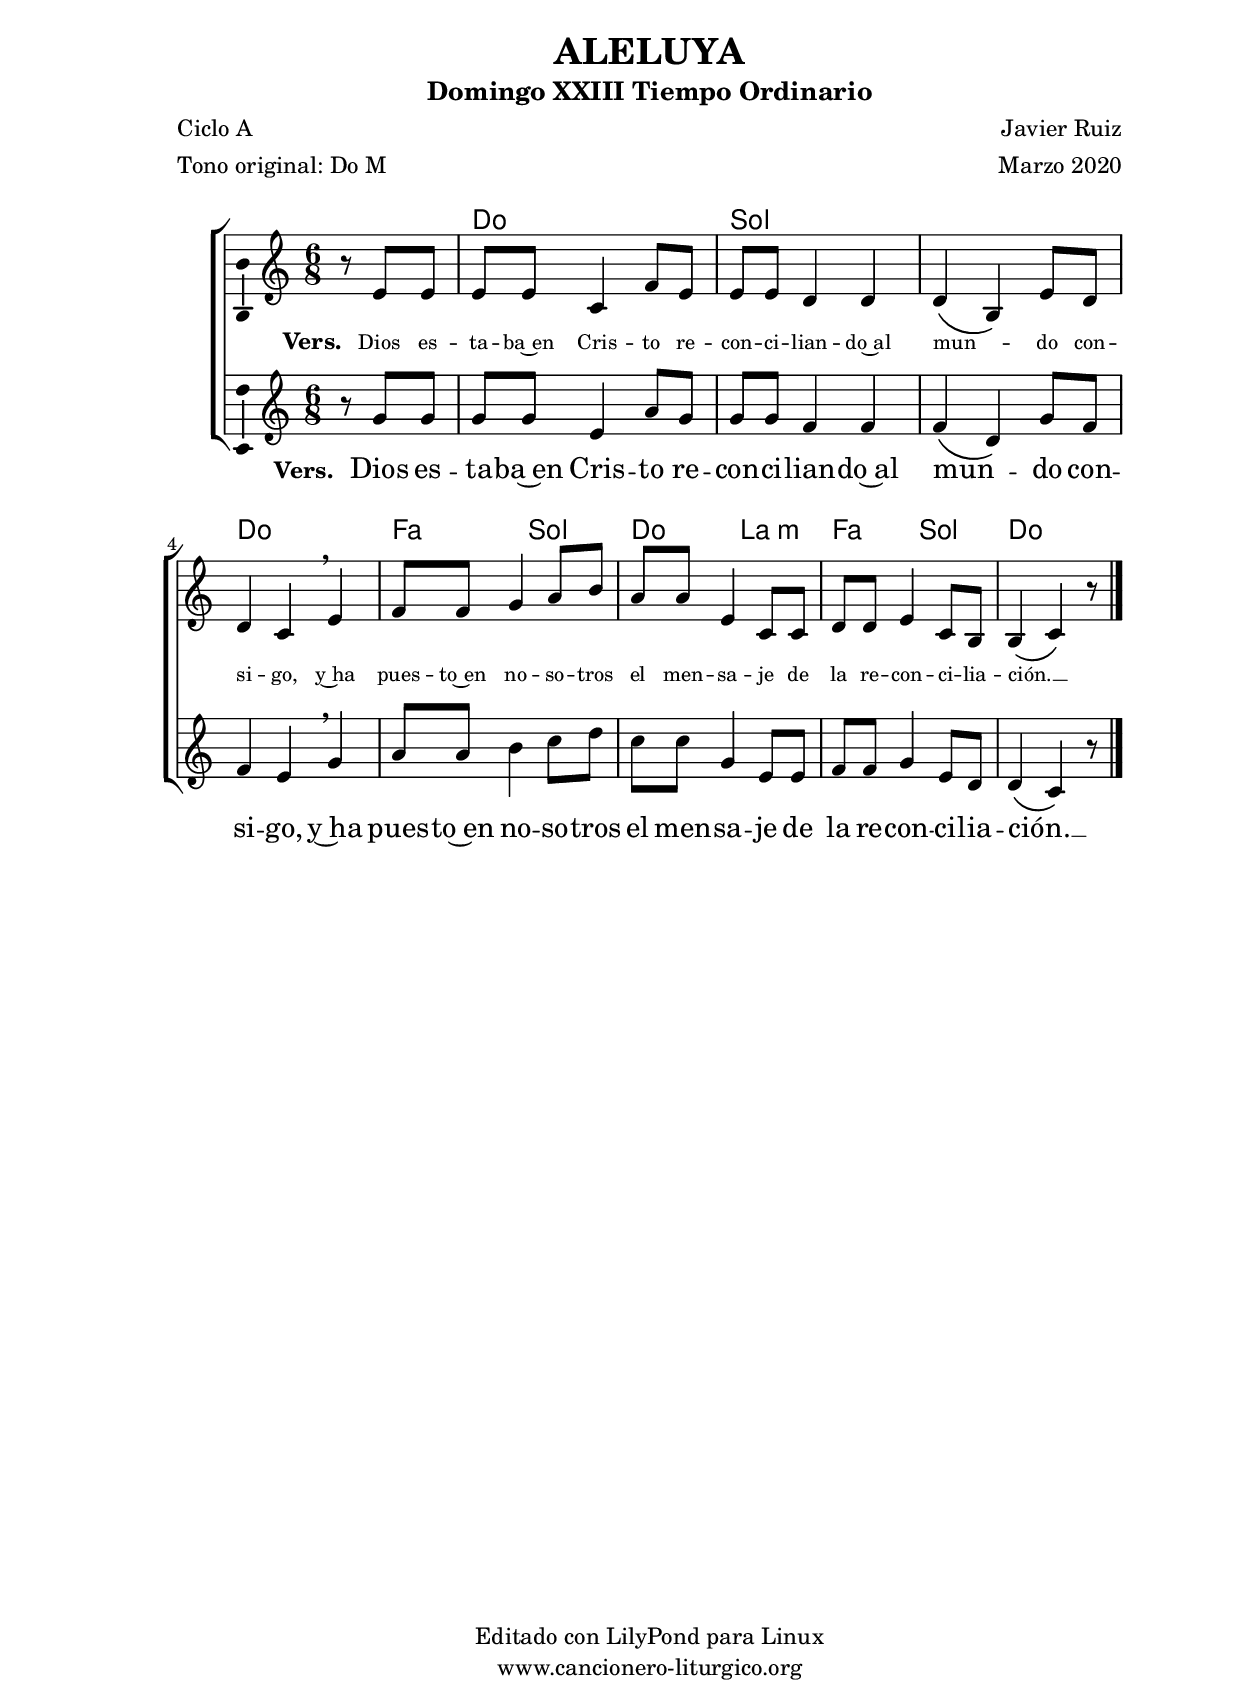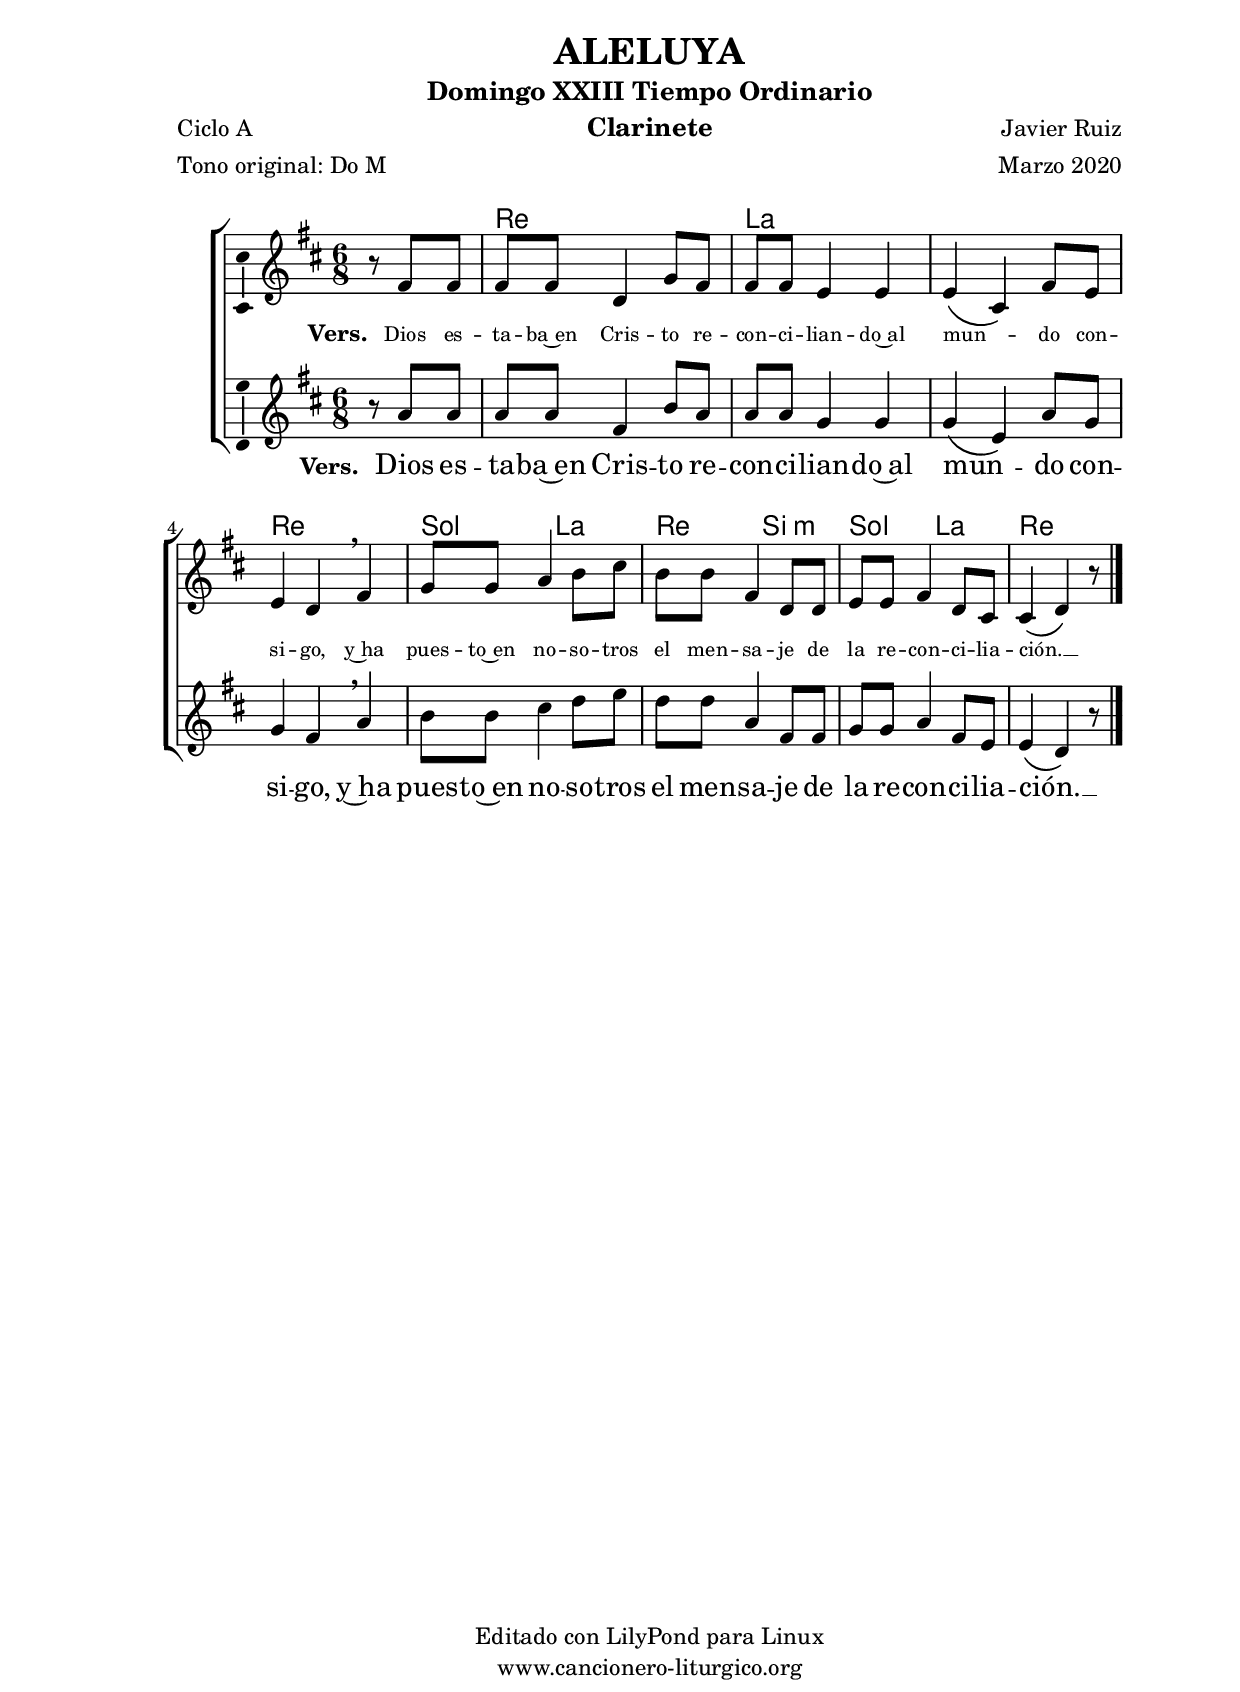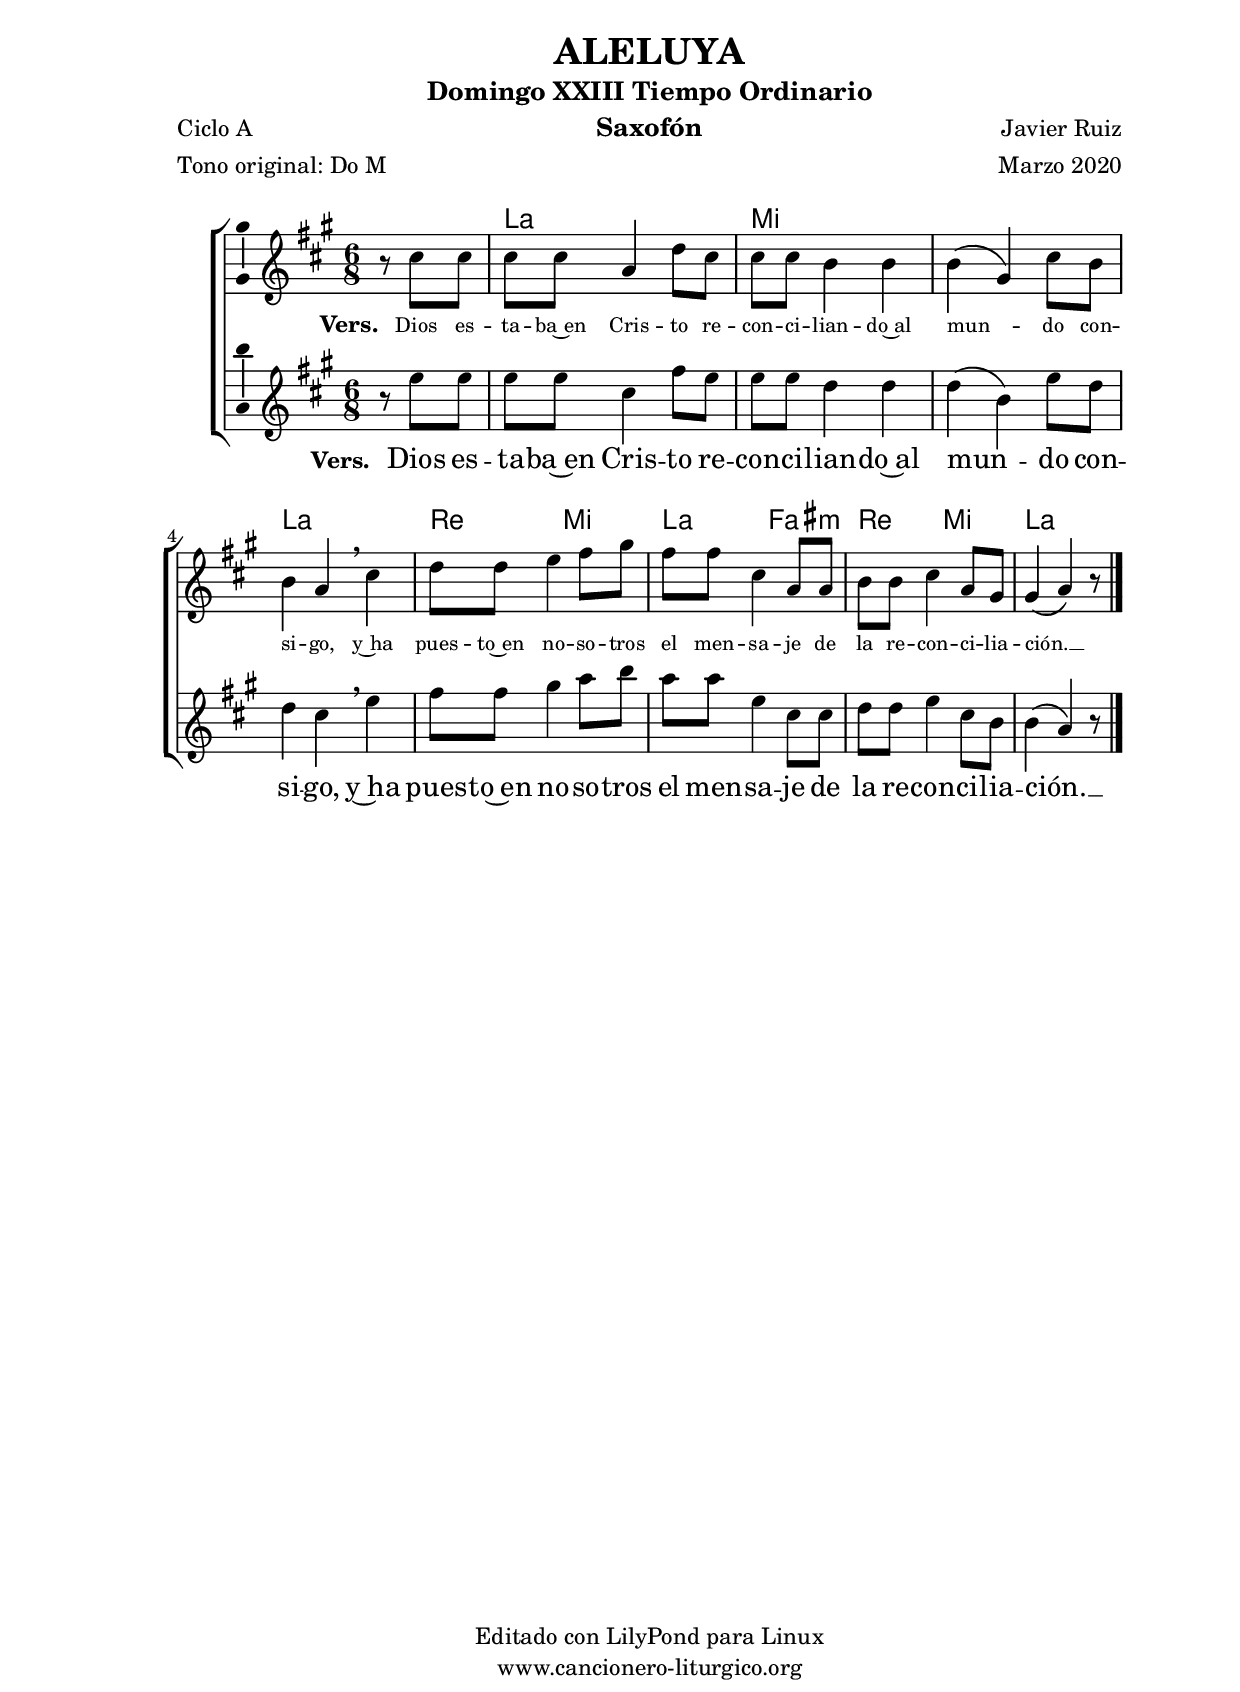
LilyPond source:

%
%para convertir .midi en .wav:
%timidity filename.midi -Ow -o finename.wav
%
%
%Para convertir de .wav a .mp3:
%lame -h -m j filename.wav
%
%
%para escuchar el midi:
%timidity nombrefichero.midi
%


%versión de lilypond para la que se ha escrito esta partitura:
\version "2.16.0"

	%Tamaño papel
	#(set-default-paper-size "a4")
	%Tamaño partitura
	#(set-global-staff-size 20)
	%No responde al pulsar sobre una nota
	#(ly:set-option 'point-and-click #f)

%parámetros del encabezamiento:
\header {
	title = "ALELUYA"
	subtitle = "Domingo XXIII Tiempo Ordinario"
	composer = "Javier Ruiz"
	poet = "Ciclo A"
	meter = "Tono original: Do M"
	arranger = "Marzo 2020"
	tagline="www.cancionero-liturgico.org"
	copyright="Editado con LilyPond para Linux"
	}

%parámetros asociados al papel:
\paper  {
	oddHeaderMarkup = \markup {\fill-line { \on-the-fly #not-first-page \fromproperty #'header:title \on-the-fly #not-first-page \fromproperty #'header:composer }}
	evenHeaderMarkup = \markup {\fill-line { \fromproperty #'header:composer \fromproperty #'header:title }}
	#(set-paper-size "a4")
	print-page-number = ##f
	first-page-number = 1
	print-first-page-number = ##f
%	head-separation = 3.0 \cm
	top-margin = 1.5 \cm
%	top-margin = 2.0 \cm
%%%	bottom-margin = 0.5\cm
	bottom-margin = 0.2\cm
	left-margin = 3.0 \cm
	line-width = 16.0 \cm 
	indent = 8\mm
	interscoreline = 2.\mm
	between-system-space = 15\mm
%	para que las partituras no llenen la hoja:
	ragged-bottom = ##t
%	idem para la última hoja:
	ragged-last-bottom = ##f
%	para que las partituras llenen el ancho del papel:
	ragged-last = ##f
	after-title-space = 2.5 \cm
%page-count=2
system-count=2

	%Flexible Vertical Spacing
%	markup-markup-spacing =
%	#'((basic-distance . 15) (minimum-distance . 15) (padding . 3))
	markup-system-spacing =
	#'((basic-distance . 15) (minimum-distance . 15) (padding . 3))
	system-system-spacing =
	#'((basic-distance . 15) (minimum-distance . 15) (padding . 3))
	score-system-spacing =
	#'((basic-distance . 15) (minimum-distance . 15) (padding . 5))
%	top-system-spacing = % header
%	#'((basic-distance . 8) (minimum-distance . 0) (padding . 0))
%	top-markup-spacing =
%	#'((basic-distance . 20) (minimum-distance . 20) (padding . 0))
	last-bottom-spacing = % footer
	#'((basic-distance . 5) (minimum-distance . 5) (padding . 0))
%	score-markup-spacing =
%	#'((basic-distance . 16) (minimum-distance . 13) (padding . 0))

	}


%parámetros que afectan a toda la partitura:
global =  {
	%clave de sol (G):
	\clef G
	%armadura:
%	\transpose ees f
	\key c \major
	\tempo 4.=60
	\set Score.tempoHideNote = ##t
	}


acordes = {
	\italianChords
	\chordmode {
%	\transpose ees f
{

s4.
c4. c g g g g c c f g c a:m f g c c4

	}
	}
}


melodiatrompeta = 
%	\transpose ees f
{

	\relative c''{
	\time 6/8

\partial4.
r4.
r2.
r8 g16 a b c d4.
r2.
r8 c16 d e f g4.
r2.
r8 c,16 b a g a4.
r2.
r8 c16 d c b c4

}
	\bar "|."
	}


melodiatres = 
%	\transpose ees f
{

	\relative c'{
	\time 6/8

\partial4.
r8 e8 e
e8 e c4 f8 e
e8 e d4 \noBeam d4
d4 \(b4\) e8 d
d4 c4 \breathe e4
f8 f g4 a8 b
a8 a e4 c8 c
d8 d e4 c8 b
b4 \(c4\) r8

}

	\bar "|."
	}


melodiabajo = 
%	\transpose ees f
{

	%clave de fa (F):
	\clef F

	\relative c{
	\time 6/8

\partial4.
r4.
c4 c8 c4.
g4 g8 g4.
g4 g8 g4.
c4 c8 c4.
f4 f8 g4 g8
c,4 c8 a4 a8
f'4 f8 g4 g8
c,4 c8 c4

}

	\bar "|."
	}


melodia = 
%	\transpose ees f
{

	\relative c'{
	\time 6/8

\partial4.
r8 g'8 g
g8 [g] e4 \noBeam a8 g
g8 [g] f4 \noBeam f
f4 \(d4\) g8 f
f4 e4 \breathe g
a8 [a] \noBeam b4 c8 [d]
c8 [c] g4 \noBeam e8 [e]
f8 [f] g4 e8 d
d4 \(c4\) r8

}

	\bar "|."
	}


texto = \lyricmode {
\set stanza =#"Vers. "
Dios es -- ta -- ba~en Cris -- to re -- con -- ci -- lian -- do~al mun -- _ do con -- si -- go,
y~ha pues -- to~en no -- so -- tros el men -- sa -- je de la re -- con -- ci -- lia -- ción. __ _
	}

textotres = \lyricmode {
\override LyricText #'font-size = #-1
\set stanza =#"Vers. "
Dios es -- ta -- ba~en Cris -- to re -- con -- ci -- lian -- do~al mun -- _ do con -- si -- go,
y~ha pues -- to~en no -- so -- tros el men -- sa -- je de la re -- con -- ci -- lia -- ción. __ _
	}


acordesStaff = \context ChordNames = acordesStaff <<
	\set chordChanges = ##t
	\acordes
	>>

voztrompetaStaff = \context Voice = voztrompetaStaff
<<
	\override Staff.StaffSymbol #'staff-space = #(magstep -0.35)
	\set Staff.midiInstrument = #"trumpet"
	\set Staff.midiMinimumVolume = #0.4
	\set Staff.midiMaximumVolume = #0.6
	\global
	\melodiatrompeta
	>>

voztresStaff = \context Voice = voztresStaff
\with {\consists "Ambitus_engraver"}
<<
%	\override Staff.StaffSymbol #'staff-space = #(magstep -0.35)
	\set Staff.midiInstrument = #"violin"
	\set Staff.midiMinimumVolume = #0.6
	\set Staff.midiMaximumVolume = #0.8
	\global
	\relative c' \melodiatres
	>>

vozStaff = \context Voice = vozStaff
\with {\consists "Ambitus_engraver"}
<<
%	\set Staff.instrumentName = ""
%	\set Staff.shortInstrumentName = ""
%	\set Staff.midiInstrument = #"clarinet"
%	\set Staff.midiInstrument = #"cello"
	\set Staff.midiInstrument = #"flute"
%	\set Staff.midiInstrument = #"electric guitar (jazz)"
%	\set Staff.midiInstrument = #"english horn"
%	\set Staff.midiInstrument = #"violin"
%	\set Staff.midiInstrument = #"glockenspiel"
	\set Staff.midiMinimumVolume = #0.8
	\set Staff.midiMaximumVolume = #1.0
	\global
	\melodia
	>>

vozbajoStaff = \context Voice = vozbajoStaff
<<
	\override Staff.StaffSymbol #'staff-space = #(magstep -0.35)
	\set Staff.midiInstrument = #"english horn"
	\set Staff.midiMinimumVolume = #0.6
	\set Staff.midiMaximumVolume = #0.8
	\global
	\melodiabajo
	>>

textoStaff = \context Lyrics = textoStaff <<
	\lyricsto vozStaff \texto
	>>

textotresStaff = \context Lyrics = textotresStaff <<
	\lyricsto voztresStaff \textotres
	>>


\book {
	\score {
		<<
		\context ChoirStaff {
%			\override StaffGroup.SystemStartBracket #'collapse-height = #1
%			\override Score.SystemStartBar #'collapse-height = #1
			<<
			\acordesStaff
%			\voztrompetaStaff
			\voztresStaff
			\textotresStaff
			\vozStaff
			\textoStaff
%			\vozbajoStaff
			>>
			}
		>>
		\layout {
	    		\context {
				\Lyrics
				\override LyricText #'font-size = #2
				}
	   		 \context {
				\Score
				\override StaffSymbol #'staff-space = #(magstep +3)
				}
			}
		}
	\score {
		\unfoldRepeats
		<<
		\context ChoirStaff {
			<<
			\acordesStaff
			\voztrompetaStaff
			\voztresStaff
			\vozStaff
			\vozbajoStaff
			>>
			}
		>>
		\midi {
	  		\context {
	  			\Score
				tempoWholesPerMinute = #(ly:make-moment 70 4)
				}
			}
		}
	}


%Partitura para clarinete
#(define output-suffix "C")
\book {
	\header{
		instrument = "Clarinete"
		}
	\score {
		<<
		\context ChoirStaff {
%			\override StaffGroup.SystemStartBracket #'collapse-height = #1
%			\override Score.SystemStartBar #'collapse-height = #1
\transpose c d
			<<
			\acordesStaff
%			\voztrompetaStaff
			\voztresStaff
			\textotresStaff
			\vozStaff
			\textoStaff
%			\vozbajoStaff
			>>
			}
		>>
		\layout {
	    		\context {
				\Lyrics
				\override LyricText #'font-size = #2
				}
	   		 \context {
				\Score
				\override StaffSymbol #'staff-space = #(magstep +3)
				}
			}
		}
	}


%Partitura para saxofón
#(define output-suffix "S")
\book {
	\header{
		instrument = "Saxofón"
		}
	\score {
		<<
		\context ChoirStaff {
%			\override StaffGroup.SystemStartBracket #'collapse-height = #1
%			\override Score.SystemStartBar #'collapse-height = #1
\transpose c a
			<<
			\acordesStaff
%			\voztrompetaStaff
			\voztresStaff
			\textotresStaff
			\vozStaff
			\textoStaff
%			\vozbajoStaff
			>>
			}
		>>
		\layout {
	    		\context {
				\Lyrics
				\override LyricText #'font-size = #2
				}
	   		 \context {
				\Score
				\override StaffSymbol #'staff-space = #(magstep +3)
				}
			}
		}
	}


